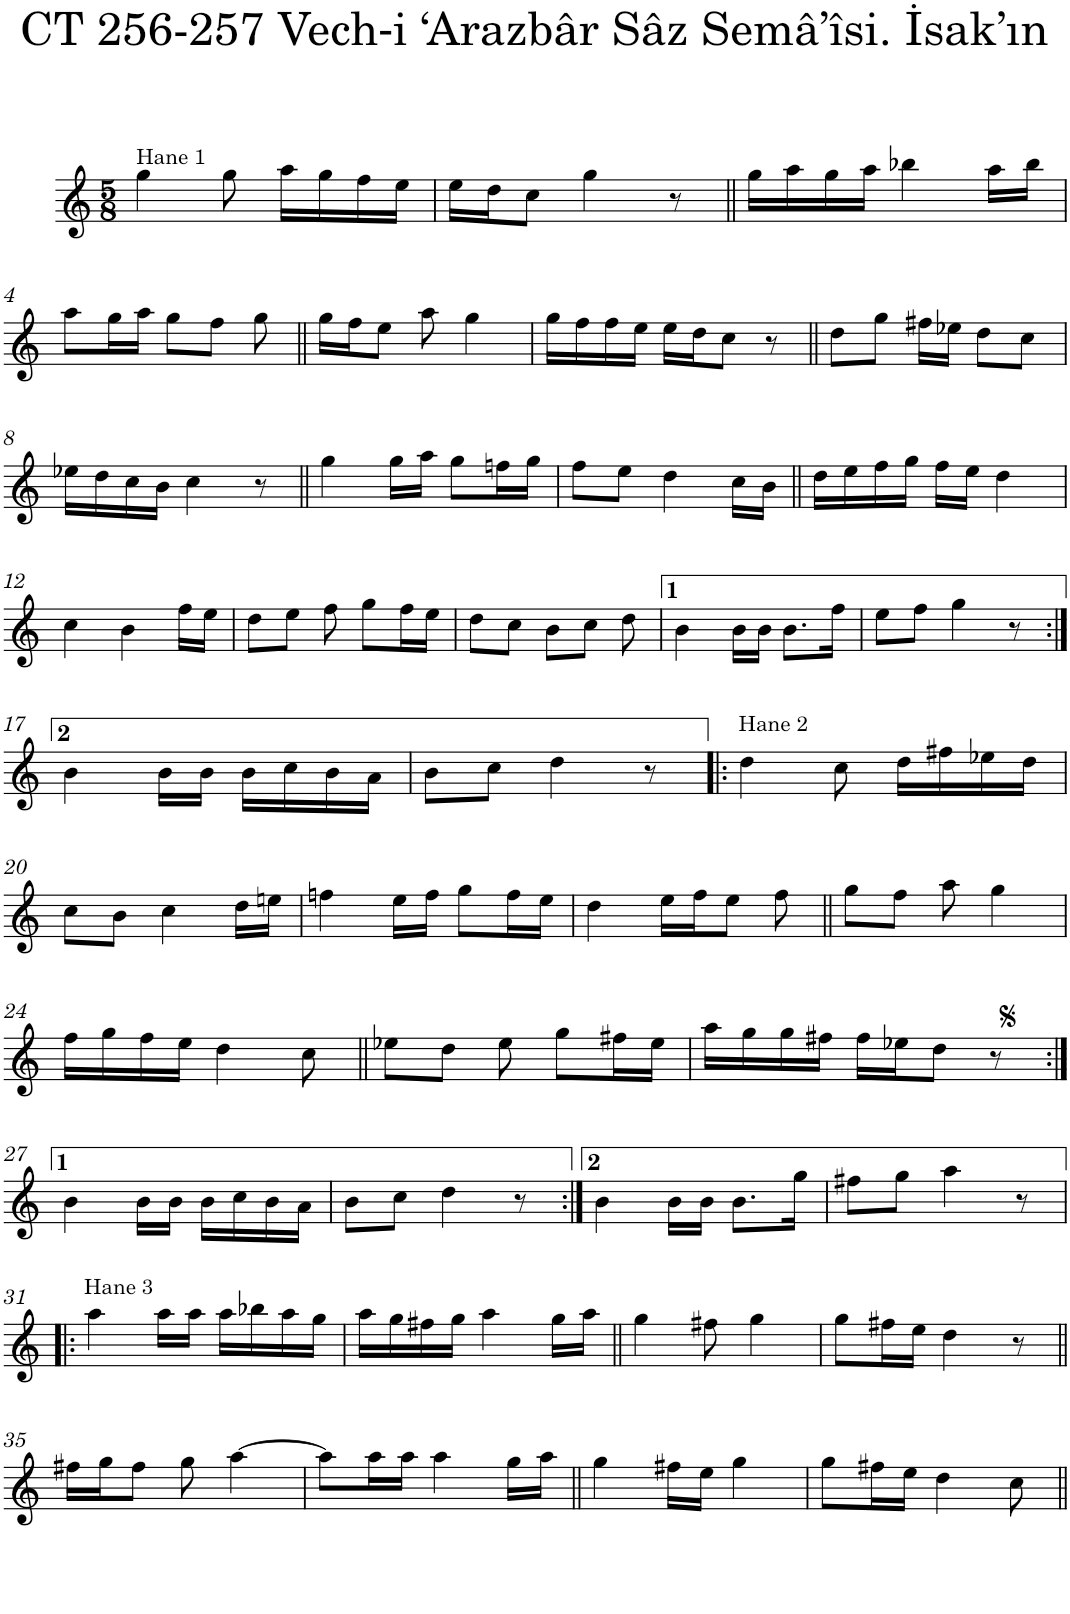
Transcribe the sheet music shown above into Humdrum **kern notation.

**kern
*part1
*staff1
*I"Piano
*I'Pno.
*clefG2
*k[]
*M5/8
=1
!LO:TX:a:t=Hane 1
4gg\
8gg\
16aa\LL
16gg\
16ff\
16ee\JJ
=2
16ee\LL
16dd\J
8cc\J
4gg\
8r
=3||
16gg\LL
16aa\
16gg\
16aa\JJ
4bb-X\
16aa\LL
16bb-\JJ
!!LO:LB:g=z
=4
8aa\L
16gg\L
16aa\JJ
8gg\L
8ff\J
8gg\
=5||
16gg\LL
16ff\J
8ee\J
8aa\
4gg\
=6
16gg\LL
16ff\
16ff\
16ee\JJ
16ee\LL
16dd\J
8cc\J
8r
=7||
8dd\L
8gg\J
16ff#X\LL
16ee-X\JJ
8dd\L
8cc\J
!!LO:LB:g=z
=8
16ee-X\LL
16dd\
16cc\
16b\JJ
4cc\
8r
=9||
4gg\
16gg\LL
16aa\JJ
8gg\L
16ffn\L
16gg\JJ
=10
8ff\L
8ee\J
4dd\
16cc\LL
16b\JJ
=11||
16dd\LL
16ee\
16ff\
16gg\JJ
16ff\LL
16ee\JJ
4dd\
!!LO:LB:g=z
=12
4cc\
4b\
16ff\LL
16ee\JJ
=13
8dd\L
8ee\J
8ff\
8gg\L
16ff\L
16ee\JJ
=14
8dd\L
8cc\J
8b\L
8cc\J
8dd\
=15
4b\
16b\LL
16b\JJ
8.b\L
16ff\Jk
=16
8ee\L
8ff\J
4gg\
8r
!!LO:LB:g=z
=17:|!
4b\
16b\LL
16b\JJ
16b\LL
16cc\
16b\
16a\JJ
=18
8b\L
8cc\J
4dd\
8r
=19!|:
!LO:TX:a:t=Hane 2
4dd\
8cc\
16dd\LL
16ff#X\
16ee-X\
16dd\JJ
!!LO:LB:g=z
=20
8cc\L
8b\J
4cc\
16dd\LL
16een\JJ
=21
4ffn\
16ee\LL
16ff\JJ
8gg\L
16ff\L
16ee\JJ
=22
4dd\
16ee\LL
16ff\J
8ee\J
8ff\
=23||
8gg\L
8ff\J
8aa\
4gg\
!!LO:LB:g=z
=24
16ff\LL
16gg\
16ff\
16ee\JJ
4dd\
8cc\
=25||
8ee-X\L
8dd\J
8ee-\
8gg\L
16ff#X\L
16ee-\JJ
=26
16aa\LL
16gg\
16gg\
16ff#X\JJ
16ff#\LL
16ee-X\J
8dd\J
8r
!!LO:LB:g=z
=27:|!
4b\
16b\LL
16b\JJ
16b\LL
16cc\
16b\
16a\JJ
=28
8b\L
8cc\J
4dd\
8r
=29:|!
4b\
16b\LL
16b\JJ
8.b\L
16gg\Jk
=30
8ff#X\L
8gg\J
4aa\
8r
!!LO:LB:g=z
=31!|:
!LO:TX:a:t=Hane 3
4aa\
16aa\LL
16aa\JJ
16aa\LL
16bb-X\
16aa\
16gg\JJ
=32
16aa\LL
16gg\
16ff#X\
16gg\JJ
4aa\
16gg\LL
16aa\JJ
=33||
4gg\
8ff#X\
4gg\
=34
8gg\L
16ff#X\L
16ee\JJ
4dd\
8r
!!LO:LB:g=z
=35||
16ff#X\LL
16gg\J
8ff#\J
8gg\
[4aa\
=36
8aa\L]
16aa\L
16aa\JJ
4aa\
16gg\LL
16aa\JJ
=37||
4gg\
16ff#X\LL
16ee\JJ
4gg\
=38
8gg\L
16ff#X\L
16ee\JJ
4dd\
8cc\
=||
*-
